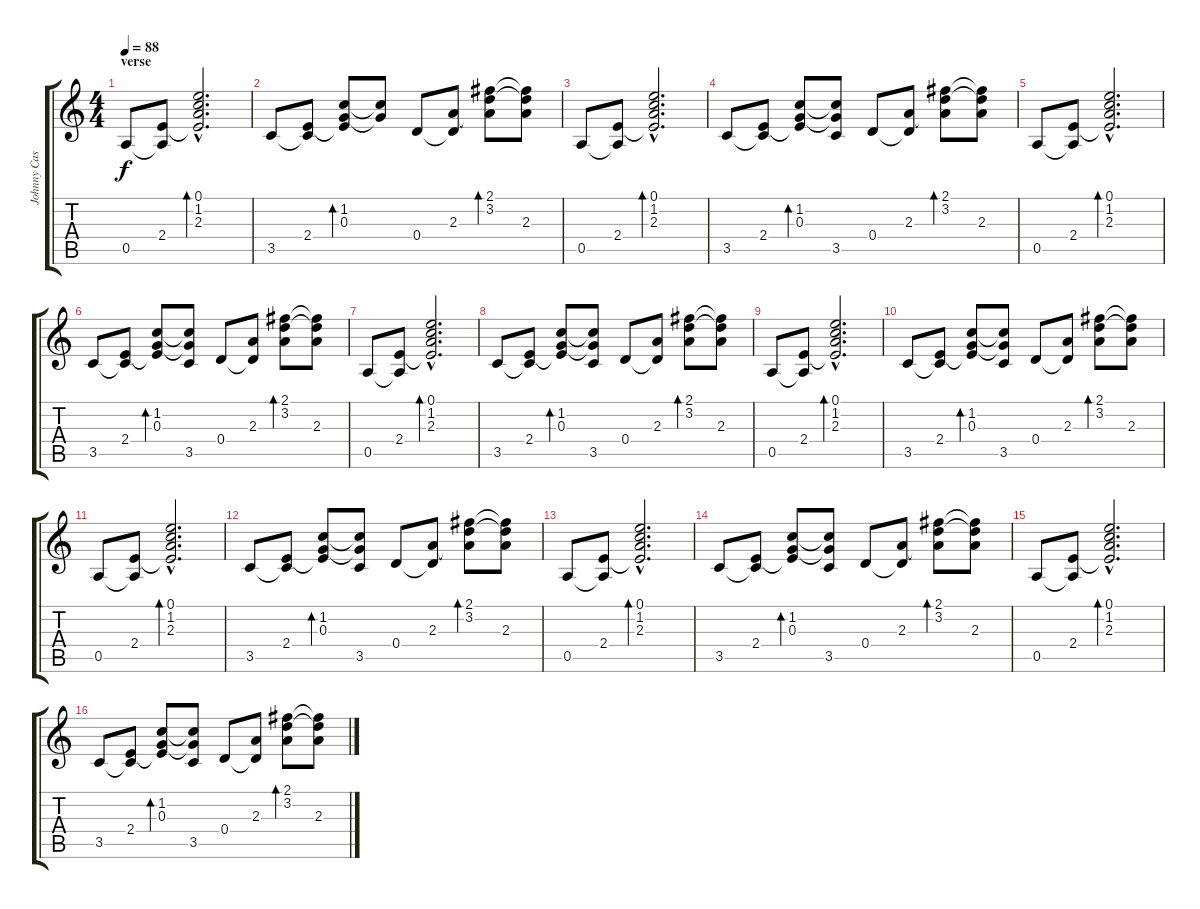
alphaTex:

\track ("Johnny Cash" "Johnny Cas") {instrument acousticguitarsteel}
\staff {score tabs}
\tuning (E4 B3 G3 D3 A2 E2) {hide}
\ts (4 4)
\section ("" "verse")
\tempo 88
\clef g2
\ks c
0.5.8{dy f instrument acousticguitarsteel} (2.4 0.5{t}).8 (0.1{hac} 1.2{hac} 2.3{hac} 2.4{hac t}).2{d bd 60} |
3.5.8 (2.4 3.5{t}).8 (1.2 0.3 2.4{t}).8{bd 60} (1.2{t} 0.3{t}).8 0.4.8 (2.3 0.4{t}).8 (2.1 3.2 2.3{t}).8{bd 30} (2.1{t} 3.2{t} 2.3).8 |
0.5.8 (2.4 0.5{t}).8 (0.1{hac} 1.2{hac} 2.3{hac} 2.4{hac t}).2{d bd 60} |
3.5.8 (2.4 3.5{t}).8 (1.2 0.3 2.4{t}).8{bd 30} (1.2{t} 0.3{t} 3.5).8 0.4.8 (2.3 0.4{t}).8 (2.1 3.2 2.3{t}).8{bd 30} (2.1{t} 3.2{t} 2.3).8 |
0.5.8 (2.4 0.5{t}).8 (0.1{hac} 1.2{hac} 2.3{hac} 2.4{hac t}).2{d bd 60} |
3.5.8 (2.4 3.5{t}).8 (1.2 0.3 2.4{t}).8{bd 30} (1.2{t} 0.3{t} 3.5).8 0.4.8 (2.3 0.4{t}).8 (2.1 3.2 2.3{t}).8{bd 30} (2.1{t} 3.2{t} 2.3).8 |
0.5.8 (2.4 0.5{t}).8 (0.1{hac} 1.2{hac} 2.3{hac} 2.4{hac t}).2{d bd 60} |
3.5.8 (2.4 3.5{t}).8 (1.2 0.3 2.4{t}).8{bd 30} (1.2{t} 0.3{t} 3.5).8 0.4.8 (2.3 0.4{t}).8 (2.1 3.2 2.3{t}).8{bd 30} (2.1{t} 3.2{t} 2.3).8 |
0.5.8 (2.4 0.5{t}).8 (0.1{hac} 1.2{hac} 2.3{hac} 2.4{hac t}).2{d bd 60} |
3.5.8 (2.4 3.5{t}).8 (1.2 0.3 2.4{t}).8{bd 30} (1.2{t} 0.3{t} 3.5).8 0.4.8 (2.3 0.4{t}).8 (2.1 3.2 2.3{t}).8{bd 30} (2.1{t} 3.2{t} 2.3).8 |
0.5.8 (2.4 0.5{t}).8 (0.1{hac} 1.2{hac} 2.3{hac} 2.4{hac t}).2{d bd 60} |
3.5.8 (2.4 3.5{t}).8 (1.2 0.3 2.4{t}).8{bd 30} (1.2{t} 0.3{t} 3.5).8 0.4.8 (2.3 0.4{t}).8 (2.1 3.2 2.3{t}).8{bd 30} (2.1{t} 3.2{t} 2.3).8 |
0.5.8 (2.4 0.5{t}).8 (0.1{hac} 1.2{hac} 2.3{hac} 2.4{hac t}).2{d bd 60} |
3.5.8 (2.4 3.5{t}).8 (1.2 0.3 2.4{t}).8{bd 30} (1.2{t} 0.3{t} 3.5).8 0.4.8 (2.3 0.4{t}).8 (2.1 3.2 2.3{t}).8{bd 30} (2.1{t} 3.2{t} 2.3).8 |
0.5.8 (2.4 0.5{t}).8 (0.1{hac} 1.2{hac} 2.3{hac} 2.4{hac t}).2{d bd 60} |
3.5.8 (2.4 3.5{t}).8 (1.2 0.3 2.4{t}).8{bd 30} (1.2{t} 0.3{t} 3.5).8 0.4.8 (2.3 0.4{t}).8 (2.1 3.2 2.3{t}).8{bd 30} (2.1{t} 3.2{t} 2.3).8
